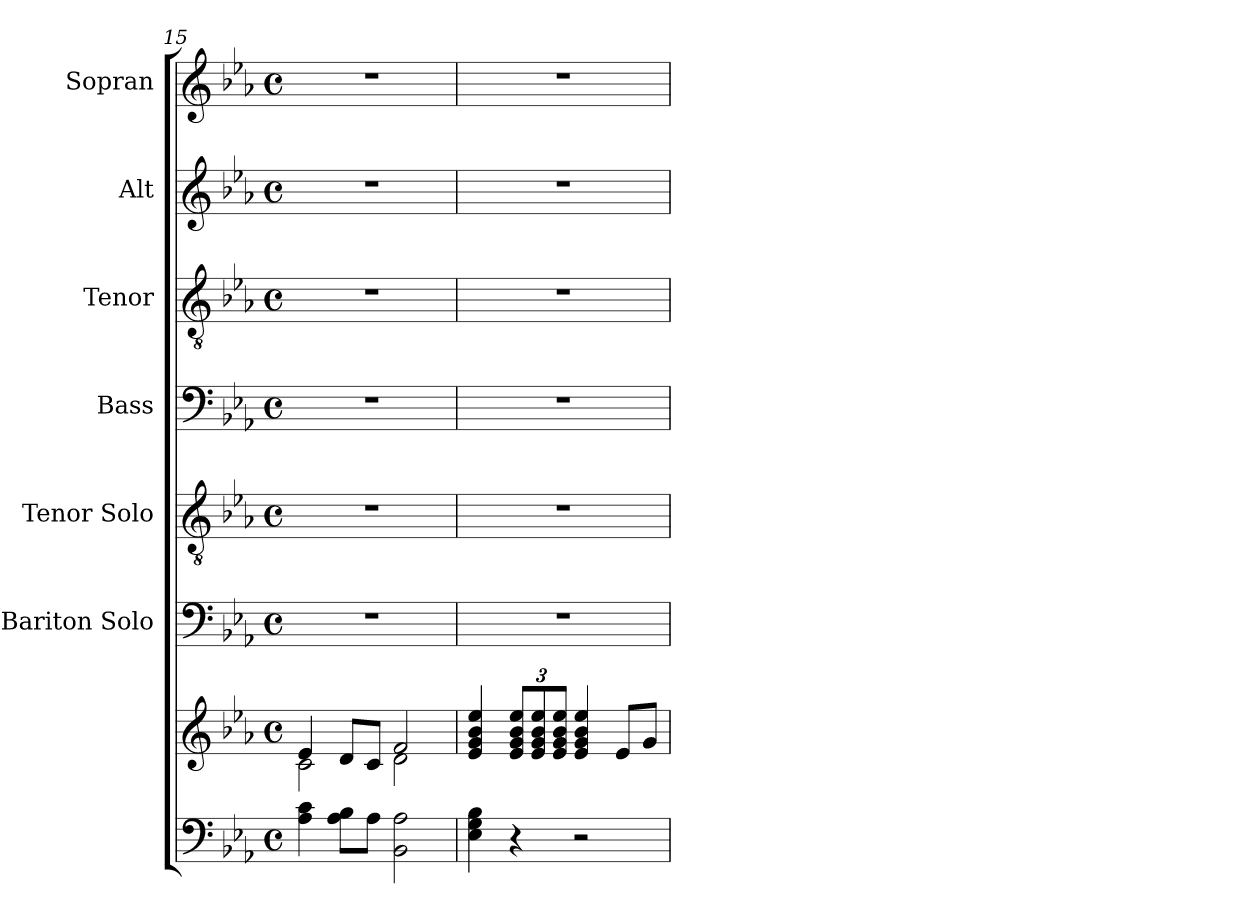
**kern	**kern	**kern	**kern	**kern	**kern	**kern	**kern
*part7	*part7	*part6	*part5	*part4	*part3	*part2	*part1
*staff8	*staff7	*staff6	*staff5	*staff4	*staff3	*staff2	*staff1
*	*	*I"Bariton Solo	*I"Tenor Solo	*I"Bass	*I"Tenor	*I"Alt	*I"Sopran
*	*	*	*	*I'B.	*I'T.	*I'A.	*I'S.
*clefF4	*clefG2	*clefF4	*clefGv2	*clefF4	*clefGv2	*clefG2	*clefG2
*k[b-e-a-]	*k[b-e-a-]	*k[b-e-a-]	*k[b-e-a-]	*k[b-e-a-]	*k[b-e-a-]	*k[b-e-a-]	*k[b-e-a-]
*E-:	*E-:	*E-:	*E-:	*E-:	*E-:	*E-:	*E-:
*M4/4	*M4/4	*M4/4	*M4/4	*M4/4	*M4/4	*M4/4	*M4/4
*met(c)	*met(c)	*met(c)	*met(c)	*met(c)	*met(c)	*met(c)	*met(c)
=15	=15	=15	=15	=15	=15	=15	=15
*	*^	*	*	*	*	*	*
4A-\ 4c\	4e-/	2c\	1r	1r	1r	1r	1r	1r
8A-\ 8B-\L	8d/L	.	.	.	.	.	.	.
8A-\J	8c/J	.	.	.	.	.	.	.
2BB-\ 2A-\	2f/	2d\	.	.	.	.	.	.
*	*v	*v	*	*	*	*	*	*
=16	=16	=16	=16	=16	=16	=16	=16
4E-\ 4G\ 4B-\	4e-/ 4g/ 4b-/ 4ee-/	1r	1r	1r	1r	1r	1r
4r	12e-/ 12g/ 12b-/ 12ee-/L	.	.	.	.	.	.
.	12e-/ 12g/ 12b-/ 12ee-/	.	.	.	.	.	.
.	12e-/ 12g/ 12b-/ 12ee-/J	.	.	.	.	.	.
2r	4e-/ 4g/ 4b-/ 4ee-/	.	.	.	.	.	.
.	8e-/L	.	.	.	.	.	.
.	8g/J	.	.	.	.	.	.
=	=	=	=	=	=	=	=
*-	*-	*-	*-	*-	*-	*-	*-
